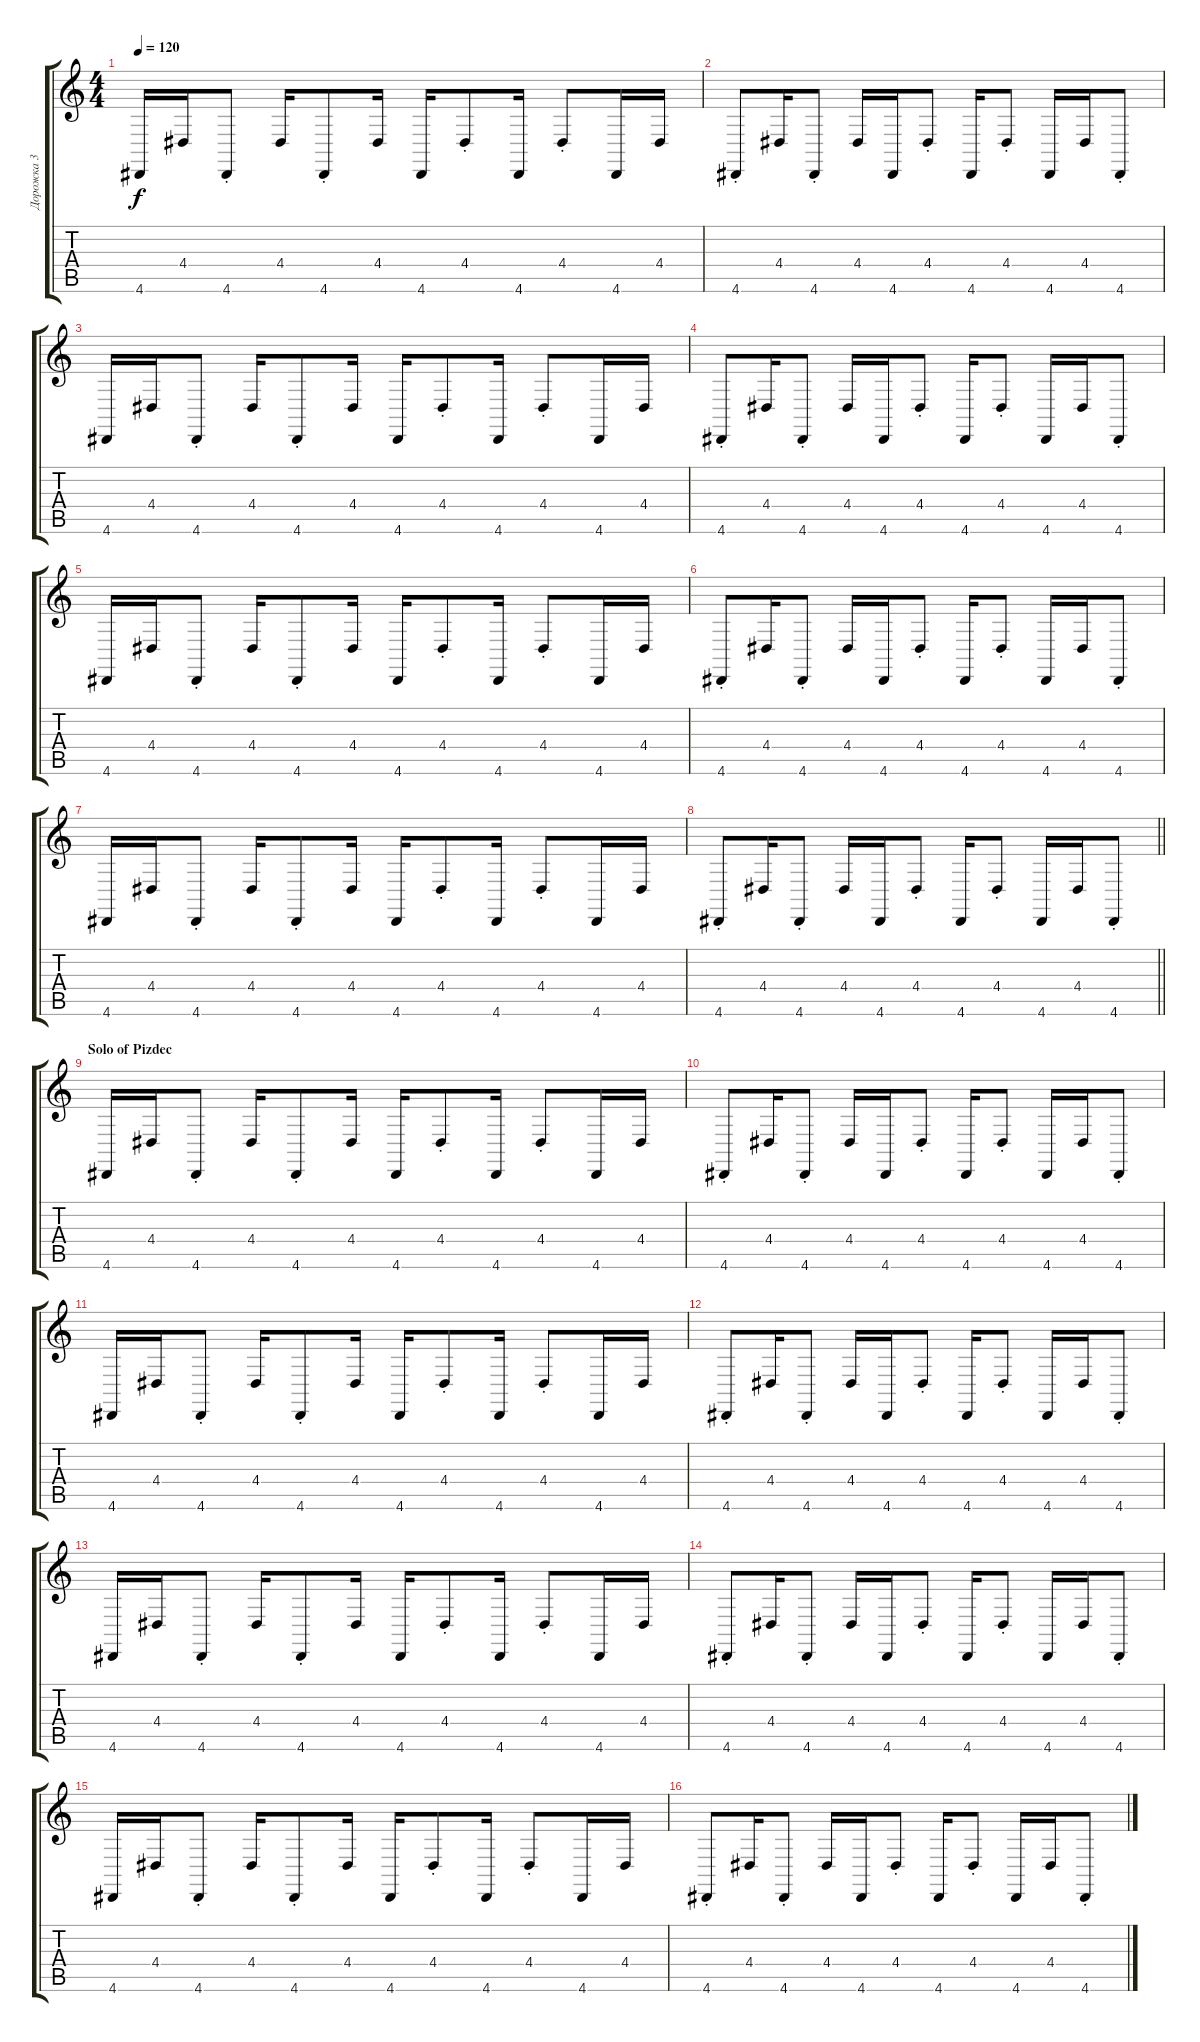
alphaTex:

\track ("Дорожка 3" "Дорожка 3") {instrument lead2sawtooth}
\staff {score tabs}
\tuning (Db4 Ab3 E3 B2 Gb2 B1) {hide}
\ts (4 4)
\tempo 120
\clef g2
\ks c
4.6.16{dy f} 4.4.16 4.6{st}.8 4.4.16 4.6{st}.8 4.4.16 4.6.16 4.4{st}.8 4.6.16 4.4{st}.8 4.6.16 4.4.16 |
4.6{st}.8 4.4.16 4.6{st}.8 4.4.16 4.6.16 4.4{st}.8 4.6.16 4.4{st}.8 4.6.16 4.4.16 4.6{st}.8 |
4.6.16 4.4.16 4.6{st}.8 4.4.16 4.6{st}.8 4.4.16 4.6.16 4.4{st}.8 4.6.16 4.4{st}.8 4.6.16 4.4.16 |
4.6{st}.8 4.4.16 4.6{st}.8 4.4.16 4.6.16 4.4{st}.8 4.6.16 4.4{st}.8 4.6.16 4.4.16 4.6{st}.8 |
4.6.16 4.4.16 4.6{st}.8 4.4.16 4.6{st}.8 4.4.16 4.6.16 4.4{st}.8 4.6.16 4.4{st}.8 4.6.16 4.4.16 |
4.6{st}.8 4.4.16 4.6{st}.8 4.4.16 4.6.16 4.4{st}.8 4.6.16 4.4{st}.8 4.6.16 4.4.16 4.6{st}.8 |
4.6.16 4.4.16 4.6{st}.8 4.4.16 4.6{st}.8 4.4.16 4.6.16 4.4{st}.8 4.6.16 4.4{st}.8 4.6.16 4.4.16 |
\barLineRight lightlight
4.6{st}.8 4.4.16 4.6{st}.8 4.4.16 4.6.16 4.4{st}.8 4.6.16 4.4{st}.8 4.6.16 4.4.16 4.6{st}.8 |
\section ("" "Solo of Pizdec")
4.6.16 4.4.16 4.6{st}.8 4.4.16 4.6{st}.8 4.4.16 4.6.16 4.4{st}.8 4.6.16 4.4{st}.8 4.6.16 4.4.16 |
4.6{st}.8 4.4.16 4.6{st}.8 4.4.16 4.6.16 4.4{st}.8 4.6.16 4.4{st}.8 4.6.16 4.4.16 4.6{st}.8 |
4.6.16 4.4.16 4.6{st}.8 4.4.16 4.6{st}.8 4.4.16 4.6.16 4.4{st}.8 4.6.16 4.4{st}.8 4.6.16 4.4.16 |
4.6{st}.8 4.4.16 4.6{st}.8 4.4.16 4.6.16 4.4{st}.8 4.6.16 4.4{st}.8 4.6.16 4.4.16 4.6{st}.8 |
4.6.16 4.4.16 4.6{st}.8 4.4.16 4.6{st}.8 4.4.16 4.6.16 4.4{st}.8 4.6.16 4.4{st}.8 4.6.16 4.4.16 |
4.6{st}.8 4.4.16 4.6{st}.8 4.4.16 4.6.16 4.4{st}.8 4.6.16 4.4{st}.8 4.6.16 4.4.16 4.6{st}.8 |
4.6.16 4.4.16 4.6{st}.8 4.4.16 4.6{st}.8 4.4.16 4.6.16 4.4{st}.8 4.6.16 4.4{st}.8 4.6.16 4.4.16 |
4.6{st}.8 4.4.16 4.6{st}.8 4.4.16 4.6.16 4.4{st}.8 4.6.16 4.4{st}.8 4.6.16 4.4.16 4.6{st}.8
